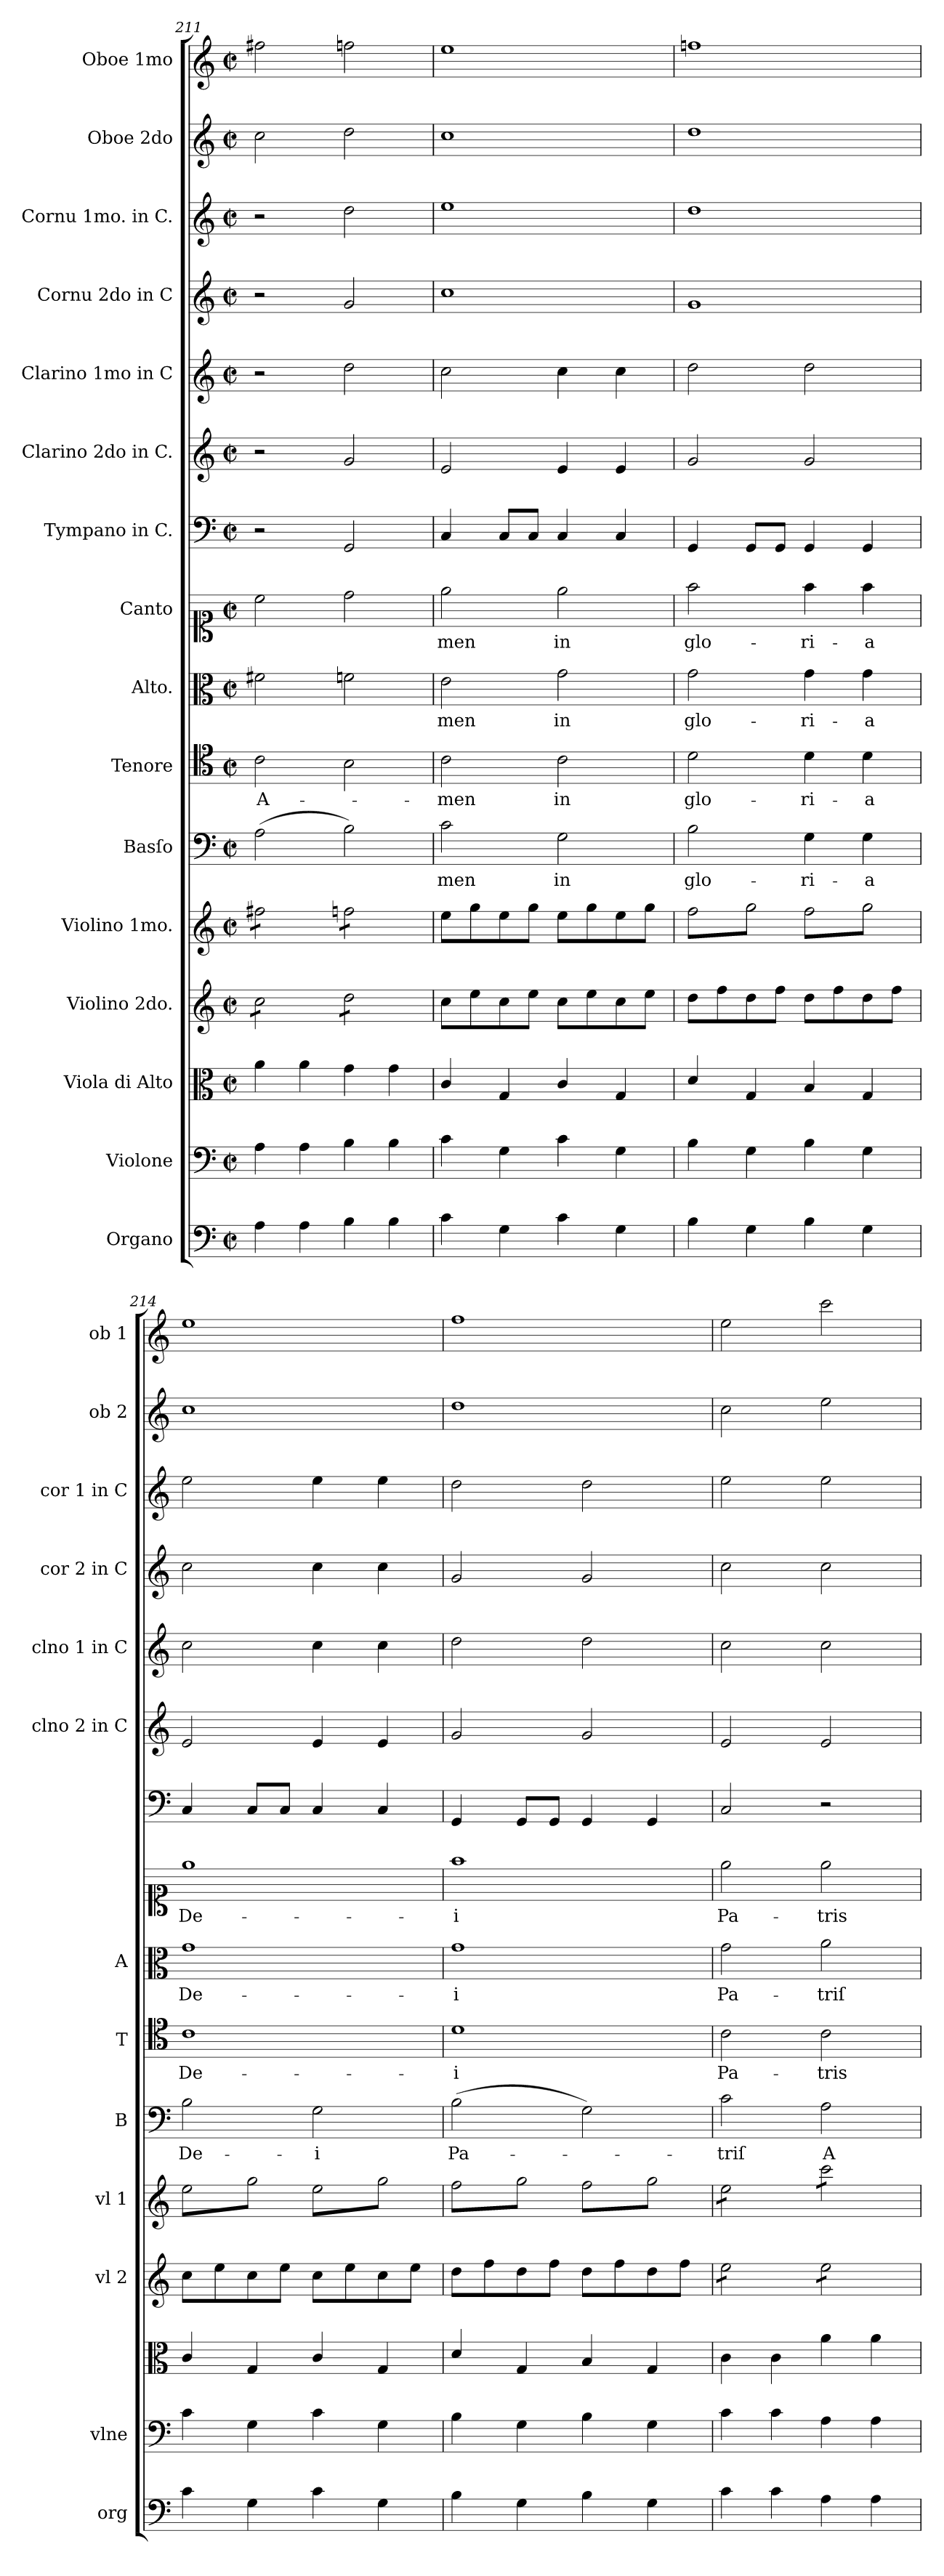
**kern	**kern	**kern	**kern	**kern	**kern	**text	**kern	**text	**kern	**text	**kern	**text	**kern	**kern	**kern	**kern	**kern	**kern	**kern
*part16	*part15	*part14	*part13	*part12	*part11	*part11	*part10	*part10	*part9	*part9	*part8	*part8	*part7	*part6	*part5	*part4	*part3	*part2	*part1
*staff16	*staff15	*staff14	*staff13	*staff12	*staff11	*staff11	*staff10	*staff10	*staff9	*staff9	*staff8	*staff8	*staff7	*staff6	*staff5	*staff4	*staff3	*staff2	*staff1
*I"Organo	*I"Violone	*I"Viola di Alto	*I"Violino 2do.	*I"Violino 1mo.	*I"Basſo	*	*I"Tenore	*	*I"Alto.	*	*I"Canto	*	*I"Tympano in C.	*I"Clarino 2do in C.	*I"Clarino 1mo in C	*I"Cornu 2do in C	*I"Cornu 1mo. in C.	*I"Oboe 2do	*I"Oboe 1mo
*I'org	*I'vlne	*	*I'vl 2	*I'vl 1	*I'B	*	*I'T	*	*I'A	*	*	*	*	*I'clno 2 in C	*I'clno 1 in C	*I'cor 2 in C	*I'cor 1 in C	*I'ob 2	*I'ob 1
*clefF4	*clefF4	*clefC3	*clefG2	*clefG2	*clefF4	*	*clefC4	*	*clefC3	*	*clefC1	*	*clefF4	*clefG2	*clefG2	*clefG2	*clefG2	*clefG2	*clefG2
*k[]	*k[]	*k[]	*k[]	*k[]	*k[]	*	*k[]	*	*k[]	*	*k[]	*	*k[]	*k[]	*k[]	*k[]	*k[]	*k[]	*k[]
*C:	*C:	*C:	*C:	*C:	*C:	*	*C:	*	*C:	*	*C:	*	*C:	*C:	*C:	*C:	*C:	*C:	*C:
*M2/2	*M2/2	*M2/2	*M2/2	*M2/2	*M2/2	*	*M2/2	*	*M2/2	*	*M2/2	*	*M2/2	*M2/2	*M2/2	*M2/2	*M2/2	*M2/2	*M2/2
*met(c|)	*met(c|)	*met(c|)	*met(c|)	*met(c|)	*met(c|)	*	*met(c|)	*	*met(c|)	*	*met(c|)	*	*met(c|)	*met(c|)	*met(c|)	*met(c|)	*met(c|)	*met(c|)	*met(c|)
=211	=211	=211	=211	=211	=211	=211	=211	=211	=211	=211	=211	=211	=211	=211	=211	=211	=211	=211	=211
*	*	*	*tremolo	*	*	*	*	*	*	*	*	*	*	*	*	*	*	*	*
*	*	*	*	*tremolo	*	*	*	*	*	*	*	*	*	*	*	*	*	*	*
4A\	4A\	4a\	8cc\L	8ff#X\L	(2A\	.	2c\	A-	2f#X\	.	2cc\	.	2r	2r	2r	2r	2r	2cc\	2ff#X\
.	.	.	8cc\	8ff#X\	.	.	.	.	.	.	.	.	.	.	.	.	.	.	.
4A\	4A\	4a\	8cc\	8ff#X\	.	.	.	.	.	.	.	.	.	.	.	.	.	.	.
.	.	.	8cc\J	8ff#X\J	.	.	.	.	.	.	.	.	.	.	.	.	.	.	.
4B\	4B\	4g\	8dd\L	8ffn\L	2B\)	.	2B\	.	2fn\	.	2dd\	.	2GG/	2g/	2dd\	2g/	2dd\	2dd\	2ffn\
.	.	.	8dd\	8ffn\	.	.	.	.	.	.	.	.	.	.	.	.	.	.	.
4B\	4B\	4g\	8dd\	8ffn\	.	.	.	.	.	.	.	.	.	.	.	.	.	.	.
.	.	.	8dd\J	8ffn\J	.	.	.	.	.	.	.	.	.	.	.	.	.	.	.
*	*	*	*	*Xtremolo	*	*	*	*	*	*	*	*	*	*	*	*	*	*	*
*	*	*	*Xtremolo	*	*	*	*	*	*	*	*	*	*	*	*	*	*	*	*
=212	=212	=212	=212	=212	=212	=212	=212	=212	=212	=212	=212	=212	=212	=212	=212	=212	=212	=212	=212
4c\	4c\	4c/	8cc\L	8ee\L	2c\	-men	2c\	-men	2e\	-men	2ee\	-men	4C/	2e/	2cc\	1cc	1ee	1cc	1ee
.	.	.	8ee\	8gg\	.	.	.	.	.	.	.	.	.	.	.	.	.	.	.
4G\	4G\	4G/	8cc\	8ee\	.	.	.	.	.	.	.	.	8C/L	.	.	.	.	.	.
.	.	.	8ee\J	8gg\J	.	.	.	.	.	.	.	.	8C/J	.	.	.	.	.	.
4c\	4c\	4c/	8cc\L	8ee\L	2G\	in	2c\	in	2g\	in	2ee\	in	4C/	4e/	4cc\	.	.	.	.
.	.	.	8ee\	8gg\	.	.	.	.	.	.	.	.	.	.	.	.	.	.	.
4G\	4G\	4G/	8cc\	8ee\	.	.	.	.	.	.	.	.	4C/	4e/	4cc\	.	.	.	.
.	.	.	8ee\J	8gg\J	.	.	.	.	.	.	.	.	.	.	.	.	.	.	.
=213	=213	=213	=213	=213	=213	=213	=213	=213	=213	=213	=213	=213	=213	=213	=213	=213	=213	=213	=213
*	*	*	*	*tremolo	*	*	*	*	*	*	*	*	*	*	*	*	*	*	*
4B\	4B\	4d/	8dd\L	8ff\L	2B\	glo-	2d\	glo-	2g\	glo-	2ff\	glo-	4GG/	2g/	2dd\	1g	1dd	1dd	1ffn
.	.	.	8ff\	8gg\	.	.	.	.	.	.	.	.	.	.	.	.	.	.	.
4G\	4G\	4G/	8dd\	8ff\	.	.	.	.	.	.	.	.	8GG/L	.	.	.	.	.	.
.	.	.	8ff\J	8gg\J	.	.	.	.	.	.	.	.	8GG/J	.	.	.	.	.	.
4B\	4B\	4B/	8dd\L	8ff\L	4G\	-ri-	4d\	-ri-	4g\	-ri-	4ff\	-ri-	4GG/	2g/	2dd\	.	.	.	.
.	.	.	8ff\	8gg\	.	.	.	.	.	.	.	.	.	.	.	.	.	.	.
4G\	4G\	4G/	8dd\	8ff\	4G\	-a	4d\	-a	4g\	-a	4ff\	-a	4GG/	.	.	.	.	.	.
.	.	.	8ff\J	8gg\J	.	.	.	.	.	.	.	.	.	.	.	.	.	.	.
=214	=214	=214	=214	=214	=214	=214	=214	=214	=214	=214	=214	=214	=214	=214	=214	=214	=214	=214	=214
4c\	4c\	4c/	8cc\L	8ee\L	2B\	De-	1c	De-	1g	De-	1ee	De-	4C/	2e/	2cc\	2cc\	2ee\	1cc	1ee
.	.	.	8ee\	8gg\	.	.	.	.	.	.	.	.	.	.	.	.	.	.	.
4G\	4G\	4G/	8cc\	8ee\	.	.	.	.	.	.	.	.	8C/L	.	.	.	.	.	.
.	.	.	8ee\J	8gg\J	.	.	.	.	.	.	.	.	8C/J	.	.	.	.	.	.
4c\	4c\	4c/	8cc\L	8ee\L	2G\	-i	.	.	.	.	.	.	4C/	4e/	4cc\	4cc\	4ee\	.	.
.	.	.	8ee\	8gg\	.	.	.	.	.	.	.	.	.	.	.	.	.	.	.
4G\	4G\	4G/	8cc\	8ee\	.	.	.	.	.	.	.	.	4C/	4e/	4cc\	4cc\	4ee\	.	.
.	.	.	8ee\J	8gg\J	.	.	.	.	.	.	.	.	.	.	.	.	.	.	.
=215	=215	=215	=215	=215	=215	=215	=215	=215	=215	=215	=215	=215	=215	=215	=215	=215	=215	=215	=215
4B\	4B\	4d/	8dd\L	8ff\L	(2B\	Pa-	1d	-i	1g	-i	1ff	-i	4GG/	2g/	2dd\	2g/	2dd\	1dd	1ff
.	.	.	8ff\	8gg\	.	.	.	.	.	.	.	.	.	.	.	.	.	.	.
4G\	4G\	4G/	8dd\	8ff\	.	.	.	.	.	.	.	.	8GG/L	.	.	.	.	.	.
.	.	.	8ff\J	8gg\J	.	.	.	.	.	.	.	.	8GG/J	.	.	.	.	.	.
4B\	4B\	4B/	8dd\L	8ff\L	2G\)	.	.	.	.	.	.	.	4GG/	2g/	2dd\	2g/	2dd\	.	.
.	.	.	8ff\	8gg\	.	.	.	.	.	.	.	.	.	.	.	.	.	.	.
4G\	4G\	4G/	8dd\	8ff\	.	.	.	.	.	.	.	.	4GG/	.	.	.	.	.	.
.	.	.	8ff\J	8gg\J	.	.	.	.	.	.	.	.	.	.	.	.	.	.	.
=216	=216	=216	=216	=216	=216	=216	=216	=216	=216	=216	=216	=216	=216	=216	=216	=216	=216	=216	=216
*	*	*	*tremolo	*	*	*	*	*	*	*	*	*	*	*	*	*	*	*	*
4c\	4c\	4c\	8ee\L	8ee\L	2c\	-triſ	2c\	Pa-	2g\	Pa-	2ee\	Pa-	2C/	2e/	2cc\	2cc\	2ee\	2cc\	2ee\
.	.	.	8ee\	8ee\	.	.	.	.	.	.	.	.	.	.	.	.	.	.	.
4c\	4c\	4c\	8ee\	8ee\	.	.	.	.	.	.	.	.	.	.	.	.	.	.	.
.	.	.	8ee\J	8ee\J	.	.	.	.	.	.	.	.	.	.	.	.	.	.	.
4A\	4A\	4a\	8ee\L	8ccc\L	2A\	A-	2c\	-tris	2a\	-triſ	2ee\	-tris	2r	2e/	2cc\	2cc\	2ee\	2ee\	2ccc\
.	.	.	8ee\	8ccc\	.	.	.	.	.	.	.	.	.	.	.	.	.	.	.
4A\	4A\	4a\	8ee\	8ccc\	.	.	.	.	.	.	.	.	.	.	.	.	.	.	.
.	.	.	8ee\J	8ccc\J	.	.	.	.	.	.	.	.	.	.	.	.	.	.	.
*	*	*	*	*Xtremolo	*	*	*	*	*	*	*	*	*	*	*	*	*	*	*
*	*	*	*Xtremolo	*	*	*	*	*	*	*	*	*	*	*	*	*	*	*	*
=	=	=	=	=	=	=	=	=	=	=	=	=	=	=	=	=	=	=	=
*-	*-	*-	*-	*-	*-	*-	*-	*-	*-	*-	*-	*-	*-	*-	*-	*-	*-	*-	*-
